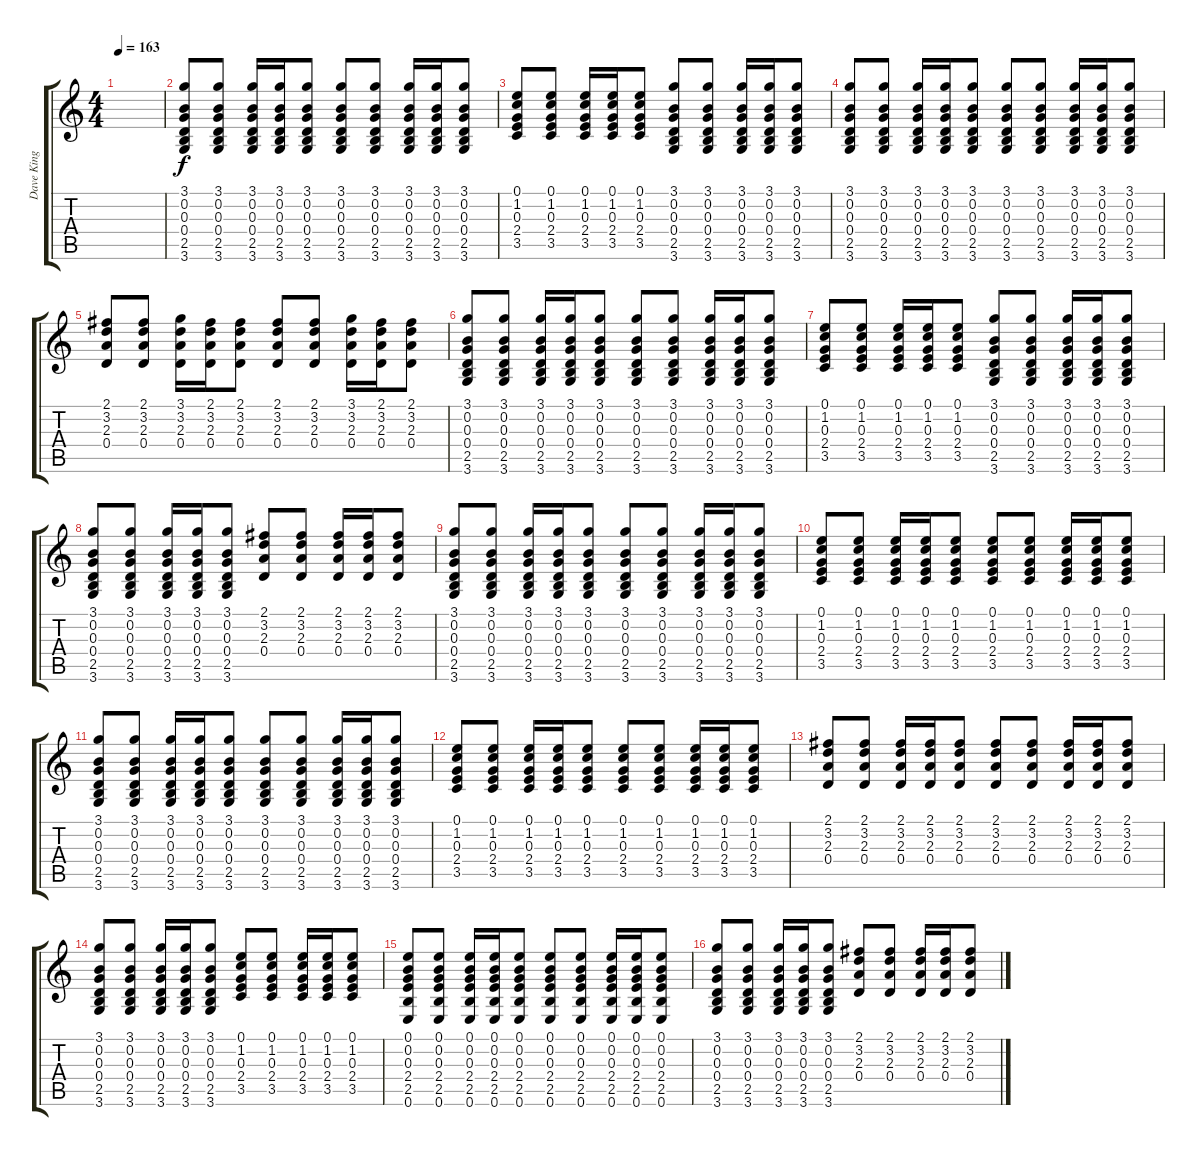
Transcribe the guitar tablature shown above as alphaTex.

\track ("Dave King" "Dave King") {instrument acousticguitarsteel}
\staff {score tabs}
\tuning (E4 B3 G3 D3 A2 E2) {hide}
\ts (4 4)
\tempo 163
\clef g2
\ks c
|
(3.1 0.2 0.3 0.4 2.5 3.6).8 (3.1 0.2 0.3 0.4 2.5 3.6).8 (3.1 0.2 0.3 0.4 2.5 3.6).16 (3.1 0.2 0.3 0.4 2.5 3.6).16 (3.1 0.2 0.3 0.4 2.5 3.6).8 (3.1 0.2 0.3 0.4 2.5 3.6).8 (3.1 0.2 0.3 0.4 2.5 3.6).8 (3.1 0.2 0.3 0.4 2.5 3.6).16 (3.1 0.2 0.3 0.4 2.5 3.6).16 (3.1 0.2 0.3 0.4 2.5 3.6).8 |
(0.1 1.2 0.3 2.4 3.5).8 (0.1 1.2 0.3 2.4 3.5).8 (0.1 1.2 0.3 2.4 3.5).16 (0.1 1.2 0.3 2.4 3.5).16 (0.1 1.2 0.3 2.4 3.5).8 (3.1 0.2 0.3 0.4 2.5 3.6).8 (3.1 0.2 0.3 0.4 2.5 3.6).8 (3.1 0.2 0.3 0.4 2.5 3.6).16 (3.1 0.2 0.3 0.4 2.5 3.6).16 (3.1 0.2 0.3 0.4 2.5 3.6).8 |
(3.1 0.2 0.3 0.4 2.5 3.6).8 (3.1 0.2 0.3 0.4 2.5 3.6).8 (3.1 0.2 0.3 0.4 2.5 3.6).16 (3.1 0.2 0.3 0.4 2.5 3.6).16 (3.1 0.2 0.3 0.4 2.5 3.6).8 (3.1 0.2 0.3 0.4 2.5 3.6).8 (3.1 0.2 0.3 0.4 2.5 3.6).8 (3.1 0.2 0.3 0.4 2.5 3.6).16 (3.1 0.2 0.3 0.4 2.5 3.6).16 (3.1 0.2 0.3 0.4 2.5 3.6).8 |
(2.1 3.2 2.3 0.4).8 (2.1 3.2 2.3 0.4).8 (3.1 3.2 2.3 0.4).16 (2.1 3.2 2.3 0.4).16 (2.1 3.2 2.3 0.4).8 (2.1 3.2 2.3 0.4).8 (2.1 3.2 2.3 0.4).8 (3.1 3.2 2.3 0.4).16 (2.1 3.2 2.3 0.4).16 (2.1 3.2 2.3 0.4).8 |
(3.1 0.2 0.3 0.4 2.5 3.6).8 (3.1 0.2 0.3 0.4 2.5 3.6).8 (3.1 0.2 0.3 0.4 2.5 3.6).16 (3.1 0.2 0.3 0.4 2.5 3.6).16 (3.1 0.2 0.3 0.4 2.5 3.6).8 (3.1 0.2 0.3 0.4 2.5 3.6).8 (3.1 0.2 0.3 0.4 2.5 3.6).8 (3.1 0.2 0.3 0.4 2.5 3.6).16 (3.1 0.2 0.3 0.4 2.5 3.6).16 (3.1 0.2 0.3 0.4 2.5 3.6).8 |
(0.1 1.2 0.3 2.4 3.5).8 (0.1 1.2 0.3 2.4 3.5).8 (0.1 1.2 0.3 2.4 3.5).16 (0.1 1.2 0.3 2.4 3.5).16 (0.1 1.2 0.3 2.4 3.5).8 (3.1 0.2 0.3 0.4 2.5 3.6).8 (3.1 0.2 0.3 0.4 2.5 3.6).8 (3.1 0.2 0.3 0.4 2.5 3.6).16 (3.1 0.2 0.3 0.4 2.5 3.6).16 (3.1 0.2 0.3 0.4 2.5 3.6).8 |
(3.1 0.2 0.3 0.4 2.5 3.6).8 (3.1 0.2 0.3 0.4 2.5 3.6).8 (3.1 0.2 0.3 0.4 2.5 3.6).16 (3.1 0.2 0.3 0.4 2.5 3.6).16 (3.1 0.2 0.3 0.4 2.5 3.6).8 (2.1 3.2 2.3 0.4).8 (2.1 3.2 2.3 0.4).8 (2.1 3.2 2.3 0.4).16 (2.1 3.2 2.3 0.4).16 (2.1 3.2 2.3 0.4).8 |
(3.1 0.2 0.3 0.4 2.5 3.6).8 (3.1 0.2 0.3 0.4 2.5 3.6).8 (3.1 0.2 0.3 0.4 2.5 3.6).16 (3.1 0.2 0.3 0.4 2.5 3.6).16 (3.1 0.2 0.3 0.4 2.5 3.6).8 (3.1 0.2 0.3 0.4 2.5 3.6).8 (3.1 0.2 0.3 0.4 2.5 3.6).8 (3.1 0.2 0.3 0.4 2.5 3.6).16 (3.1 0.2 0.3 0.4 2.5 3.6).16 (3.1 0.2 0.3 0.4 2.5 3.6).8 |
(0.1 1.2 0.3 2.4 3.5).8 (0.1 1.2 0.3 2.4 3.5).8 (0.1 1.2 0.3 2.4 3.5).16 (0.1 1.2 0.3 2.4 3.5).16 (0.1 1.2 0.3 2.4 3.5).8 (0.1 1.2 0.3 2.4 3.5).8 (0.1 1.2 0.3 2.4 3.5).8 (0.1 1.2 0.3 2.4 3.5).16 (0.1 1.2 0.3 2.4 3.5).16 (0.1 1.2 0.3 2.4 3.5).8 |
(3.1 0.2 0.3 0.4 2.5 3.6).8 (3.1 0.2 0.3 0.4 2.5 3.6).8 (3.1 0.2 0.3 0.4 2.5 3.6).16 (3.1 0.2 0.3 0.4 2.5 3.6).16 (3.1 0.2 0.3 0.4 2.5 3.6).8 (3.1 0.2 0.3 0.4 2.5 3.6).8 (3.1 0.2 0.3 0.4 2.5 3.6).8 (3.1 0.2 0.3 0.4 2.5 3.6).16 (3.1 0.2 0.3 0.4 2.5 3.6).16 (3.1 0.2 0.3 0.4 2.5 3.6).8 |
(0.1 1.2 0.3 2.4 3.5).8 (0.1 1.2 0.3 2.4 3.5).8 (0.1 1.2 0.3 2.4 3.5).16 (0.1 1.2 0.3 2.4 3.5).16 (0.1 1.2 0.3 2.4 3.5).8 (0.1 1.2 0.3 2.4 3.5).8 (0.1 1.2 0.3 2.4 3.5).8 (0.1 1.2 0.3 2.4 3.5).16 (0.1 1.2 0.3 2.4 3.5).16 (0.1 1.2 0.3 2.4 3.5).8 |
(2.1 3.2 2.3 0.4).8 (2.1 3.2 2.3 0.4).8 (2.1 3.2 2.3 0.4).16 (2.1 3.2 2.3 0.4).16 (2.1 3.2 2.3 0.4).8 (2.1 3.2 2.3 0.4).8 (2.1 3.2 2.3 0.4).8 (2.1 3.2 2.3 0.4).16 (2.1 3.2 2.3 0.4).16 (2.1 3.2 2.3 0.4).8 |
(3.1 0.2 0.3 0.4 2.5 3.6).8 (3.1 0.2 0.3 0.4 2.5 3.6).8 (3.1 0.2 0.3 0.4 2.5 3.6).16 (3.1 0.2 0.3 0.4 2.5 3.6).16 (3.1 0.2 0.3 0.4 2.5 3.6).8 (0.1 1.2 0.3 2.4 3.5).8 (0.1 1.2 0.3 2.4 3.5).8 (0.1 1.2 0.3 2.4 3.5).16 (0.1 1.2 0.3 2.4 3.5).16 (0.1 1.2 0.3 2.4 3.5).8 |
(0.1 0.2 0.3 2.4 2.5 0.6).8 (0.1 0.2 0.3 2.4 2.5 0.6).8 (0.1 0.2 0.3 2.4 2.5 0.6).16 (0.1 0.2 0.3 2.4 2.5 0.6).16 (0.1 0.2 0.3 2.4 2.5 0.6).8 (0.1 0.2 0.3 2.4 2.5 0.6).8 (0.1 0.2 0.3 2.4 2.5 0.6).8 (0.1 0.2 0.3 2.4 2.5 0.6).16 (0.1 0.2 0.3 2.4 2.5 0.6).16 (0.1 0.2 0.3 2.4 2.5 0.6).8 |
(3.1 0.2 0.3 0.4 2.5 3.6).8 (3.1 0.2 0.3 0.4 2.5 3.6).8 (3.1 0.2 0.3 0.4 2.5 3.6).16 (3.1 0.2 0.3 0.4 2.5 3.6).16 (3.1 0.2 0.3 0.4 2.5 3.6).8 (2.1 3.2 2.3 0.4).8 (2.1 3.2 2.3 0.4).8 (2.1 3.2 2.3 0.4).16 (2.1 3.2 2.3 0.4).16 (2.1 3.2 2.3 0.4).8
